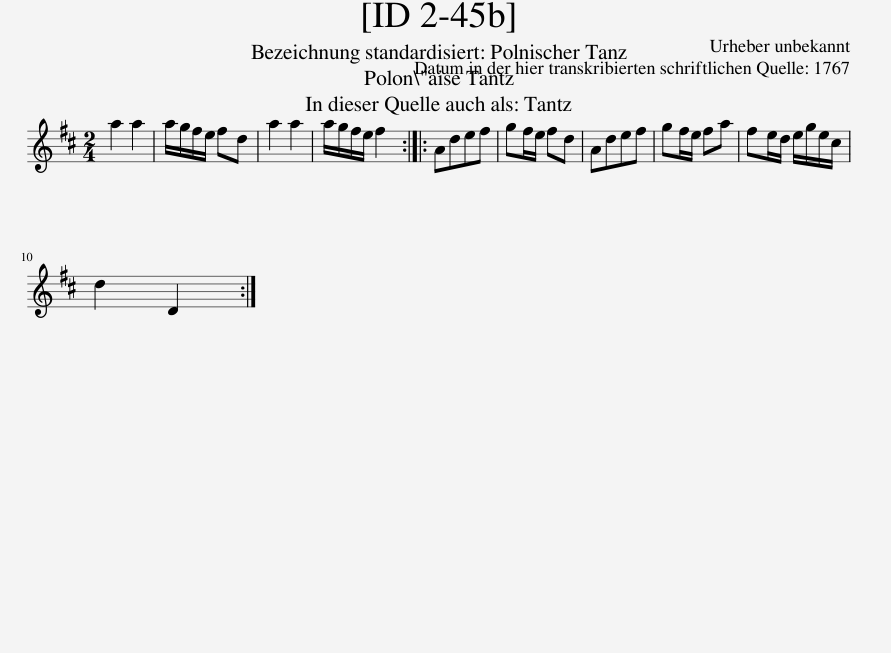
X:1
L:1/8
M:2/4
I:linebreak $
K:D
V:1 treble
V:1
 a2 a2 | a/g/f/e/ fd | a2 a2 | a/g/f/e/ f2 :: Adef | %5
 gf/e/ fd | Adef | gf/e/ fa | fe/d/ e/g/e/c/ |$ d2 D2 :| %10
